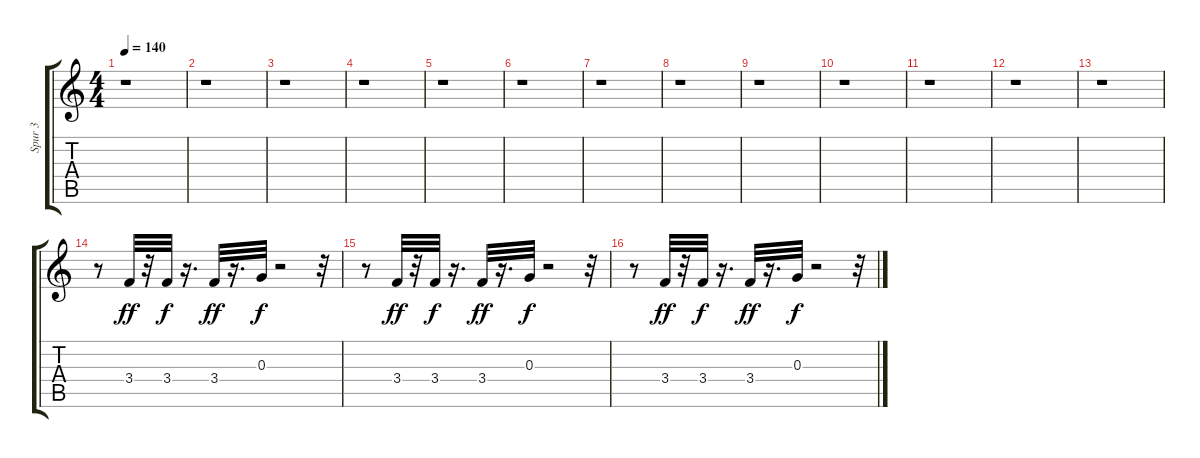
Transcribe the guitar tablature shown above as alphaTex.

\track ("Spur 3" "Spur 3") {instrument electricguitarjazz}
\staff {score tabs}
\tuning (E4 B3 G3 D3 A2 E2) {hide}
\ts (4 4)
\tempo 140
\clef g2
\ks c
r.1{dy ff instrument electricguitarjazz} |
r.1 |
r.1 |
r.1 |
r.1 |
r.1 |
r.1 |
r.1 |
r.1 |
r.1 |
r.1 |
r.1 |
r.1 |
r.8 3.4.32 r.32 3.4.32{dy f} r.16{d} 3.4.32{dy ff} r.16{d} 0.3.32{dy f} r.2 r.32 |
r.8 3.4.32{dy ff} r.32 3.4.32{dy f} r.16{d} 3.4.32{dy ff} r.16{d} 0.3.32{dy f} r.2 r.32 |
r.8 3.4.32{dy ff} r.32 3.4.32{dy f} r.16{d} 3.4.32{dy ff} r.16{d} 0.3.32{dy f} r.2 r.32
